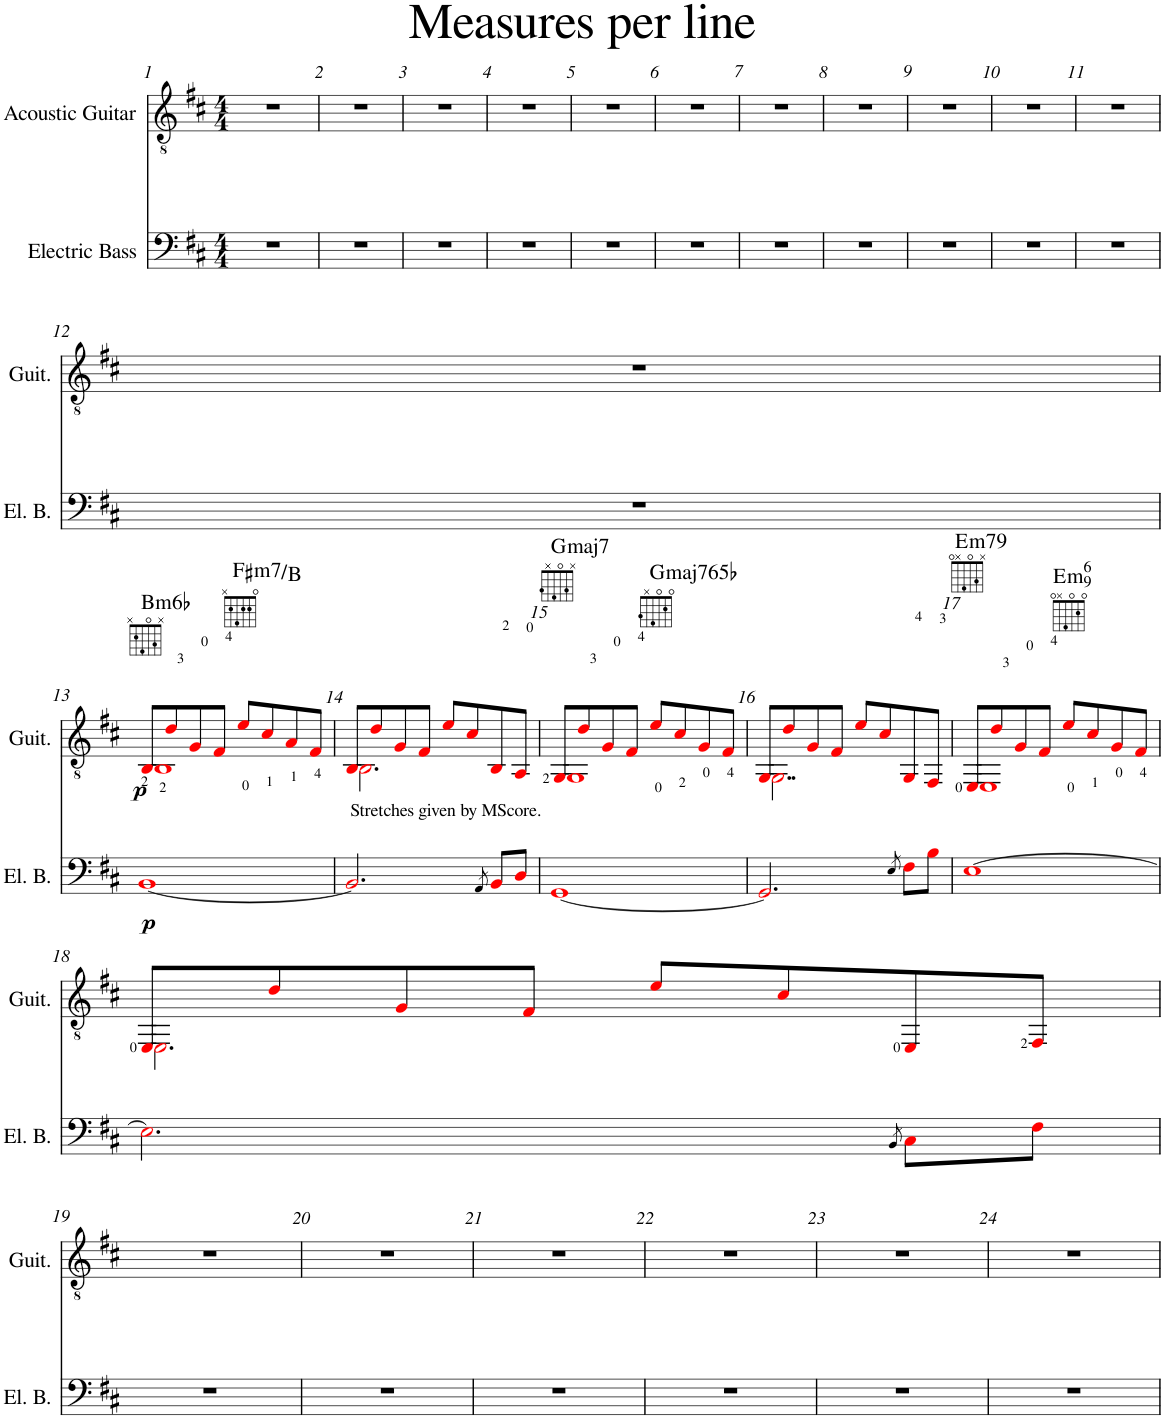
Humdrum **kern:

**kern	**dynam	**kern	**dynam	**harte
*part2	*part2	*part1	*part1	*part1
*staff2	*staff2	*staff1	*staff1	*
*I"Electric Bass	*	*I"Acoustic Guitar	*	*
*I'El. B.	*	*I'Guit.	*	*
*clefF4	*	*clefGv2	*	*
*Trd7c12	*	*	*	*
*k[f#c#]	*	*k[f#c#]	*	*
*M4/4	*	*M4/4	*	*
=1	=1	=1	=1	=1
1r	.	1r	.	.
=2	=2	=2	=2	=2
1r	.	1r	.	.
=3	=3	=3	=3	=3
1r	.	1r	.	.
=4	=4	=4	=4	=4
1r	.	1r	.	.
=5	=5	=5	=5	=5
1r	.	1r	.	.
=6	=6	=6	=6	=6
1r	.	1r	.	.
=7	=7	=7	=7	=7
1r	.	1r	.	.
=8	=8	=8	=8	=8
1r	.	1r	.	.
=9	=9	=9	=9	=9
1r	.	1r	.	.
=10	=10	=10	=10	=10
1r	.	1r	.	.
=11	=11	=11	=11	=11
1r	.	1r	.	.
!!LO:LB:g=z
=12	=12	=12	=12	=12
1r	.	1r	.	.
!!LO:LB:g=z
=13	=13	=13	=13	=13
*	*	*^	*	*
*	*	*	*^	*	*
!	!LO:DY:b	!	!	!	!LO:DY:b	!LO:H:kt=m
[1BBi	p	8BBi/L	2ryy	1BBi	p	B:min(b6)
.	.	8di/	.	.	.	.
.	.	8Gi/	.	.	.	.
.	.	8F#i/J	.	.	.	.
!	!	!	!	!	!	!LO:H:kt=m7
.	.	8e<i/L	2ryy	.	.	F#:min7/4
.	.	8c#<i/	.	.	.	.
.	.	8A<i/	.	.	.	.
.	.	8F#<i/J	.	.	.	.
=14	=14	=14	=14	=14	=14	=14
!LO:TX:a:t=Stretches given by MScore.	!	!	!	!	!	!
2.BBi/]	.	8BBi/L	2ryy	2.BBi\	.	.
.	.	8di/	.	.	.	.
.	.	8Gi/	.	.	.	.
.	.	8F#i/J	.	.	.	.
.	.	8ei/L	2ryy	.	.	.
.	.	8c#i/	.	.	.	.
8qAA/	.	.	.	.	.	.
8BBi/L	.	8BBi/	.	8ryy	.	.
8Di/J	.	8AAi/J	.	8ryy	.	.
=15	=15	=15	=15	=15	=15	=15
!	!	!	!	!	!	!LO:H:kt=maj7
[1GGi	.	8GGi/L	2ryy	1GGi	.	G:maj7
.	.	8di/	.	.	.	.
.	.	8Gi/	.	.	.	.
.	.	8F#i/J	.	.	.	.
!	!	!	!	!	!	!LO:H:kt=maj
.	.	8e<i/L	2ryy	.	.	G:maj(b765)
.	.	8c#<i/	.	.	.	.
.	.	8G<i/	.	.	.	.
.	.	8F#<i/J	.	.	.	.
=16	=16	=16	=16	=16	=16	=16
2.GGi/]	.	8GGi/L	2ryy	2..GGi\	.	.
.	.	8di/	.	.	.	.
.	.	8Gi/	.	.	.	.
.	.	8F#i/J	.	.	.	.
.	.	8ei/L	2ryy	.	.	.
.	.	8c#i/	.	.	.	.
8qE/	.	.	.	.	.	.
8F#i\L	.	8GGi/	.	.	.	.
8Bi\J	.	8FF#i/J	.	8ryy	.	.
=17	=17	=17	=17	=17	=17	=17
!	!	!	!	!	!	!LO:H:kt=m79
[1Ei	.	8EEi/L	2ryy	1EEi	.	E:min
.	.	8di/	.	.	.	.
.	.	8Gi/	.	.	.	.
.	.	8F#i/J	.	.	.	.
!	!	!	!	!	!	!LO:H:kt=m6
.	.	8e<i/L	2ryy	.	.	E:min6(9)
.	.	8c#<i/	.	.	.	.
.	.	8G<i/	.	.	.	.
.	.	8F#<i/J	.	.	.	.
!!LO:LB:g=z	!!	!!
=18	=18	=18	=18	=18	=18	=18
2.Ei\]	.	8EEi/L	2ryy	2.EEi\	.	.
.	.	8di/	.	.	.	.
.	.	8Gi/	.	.	.	.
.	.	8F#i/J	.	.	.	.
.	.	8ei/L	2ryy	.	.	.
.	.	8c#i/	.	.	.	.
8qBB/	.	.	.	.	.	.
8C#i\L	.	8EEi/	.	4ryy	.	.
8F#i\J	.	8FF#i/J	.	.	.	.
*	*	*v	*v	*v	*	*
!!LO:LB:g=z
=19	=19	=19	=19	=19
1r	.	1r	.	.
=20	=20	=20	=20	=20
1r	.	1r	.	.
=21	=21	=21	=21	=21
1r	.	1r	.	.
=22	=22	=22	=22	=22
1r	.	1r	.	.
=23	=23	=23	=23	=23
1r	.	1r	.	.
=24	=24	=24	=24	=24
1r	.	1r	.	.
=	=	=	=	=
*-	*-	*-	*-	*-
